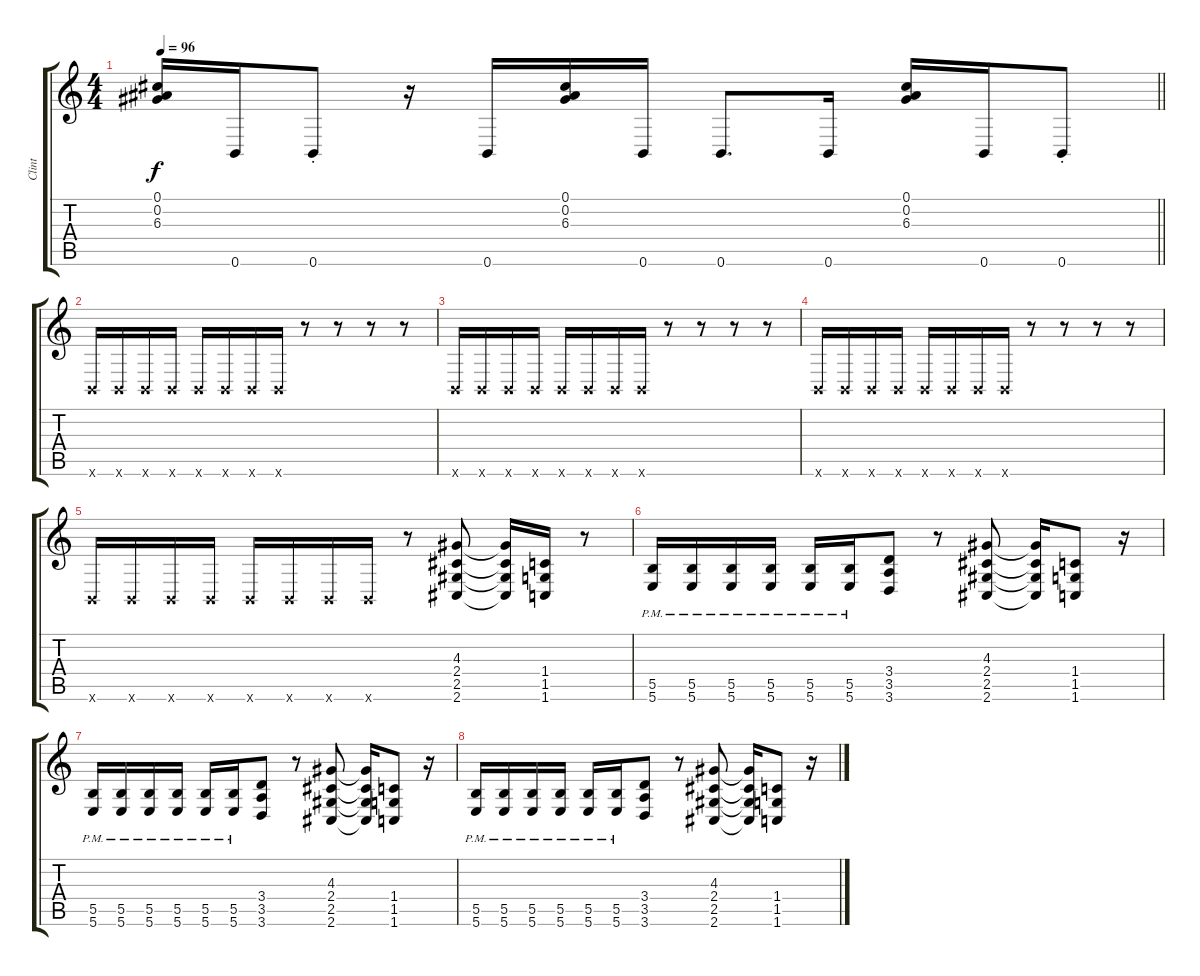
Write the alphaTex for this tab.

\track ("Clint" "Clint") {instrument distortionguitar}
\staff {score tabs}
\tuning (Db4 Ab3 E3 B2 Gb2 B1) {hide}
\ts (4 4)
\tempo 96
\clef g2
\barLineRight lightlight
\ks c
(0.1 0.2 6.3).16{dy f} 0.6.16 0.6{st}.8 r.16 0.6.16 (0.1 0.2 6.3).16 0.6.16 0.6.8{d} 0.6.16 (0.1 0.2 6.3).16 0.6.16 0.6{st}.8 |
0.6{x}.16 0.6{x}.16 0.6{x}.16 0.6{x}.16 0.6{x}.16 0.6{x}.16 0.6{x}.16 0.6{x}.16 r.8 r.8 r.8 r.8 |
0.6{x}.16 0.6{x}.16 0.6{x}.16 0.6{x}.16 0.6{x}.16 0.6{x}.16 0.6{x}.16 0.6{x}.16 r.8 r.8 r.8 r.8 |
0.6{x}.16 0.6{x}.16 0.6{x}.16 0.6{x}.16 0.6{x}.16 0.6{x}.16 0.6{x}.16 0.6{x}.16 r.8 r.8 r.8 r.8 |
0.6{x}.16 0.6{x}.16 0.6{x}.16 0.6{x}.16 0.6{x}.16 0.6{x}.16 0.6{x}.16 0.6{x}.16 r.8 (4.3 2.4 2.5 2.6).8 (4.3{t} 2.4{t} 2.5{t} 2.6{t}).16 (1.4 1.5 1.6).16 r.8 |
(5.5{pm} 5.6{pm}).16 (5.5{pm} 5.6{pm}).16 (5.5{pm} 5.6{pm}).16 (5.5{pm} 5.6{pm}).16 (5.5{pm} 5.6{pm}).16 (5.5{pm} 5.6{pm}).16 (3.4 3.5 3.6).8 r.8 (4.3 2.4 2.5 2.6).8 (4.3{t} 2.4{t} 2.5{t} 2.6{t}).16 (1.4 1.5 1.6).8 r.16 |
(5.5{pm} 5.6{pm}).16 (5.5{pm} 5.6{pm}).16 (5.5{pm} 5.6{pm}).16 (5.5{pm} 5.6{pm}).16 (5.5{pm} 5.6{pm}).16 (5.5{pm} 5.6{pm}).16 (3.4 3.5 3.6).8 r.8 (4.3 2.4 2.5 2.6).8 (4.3{t} 2.4{t} 2.5{t} 2.6{t}).16 (1.4 1.5 1.6).8 r.16 |
(5.5{pm} 5.6{pm}).16 (5.5{pm} 5.6{pm}).16 (5.5{pm} 5.6{pm}).16 (5.5{pm} 5.6{pm}).16 (5.5{pm} 5.6{pm}).16 (5.5{pm} 5.6{pm}).16 (3.4 3.5 3.6).8 r.8 (4.3 2.4 2.5 2.6).8 (4.3{t} 2.4{t} 2.5{t} 2.6{t}).16 (1.4 1.5 1.6).8 r.16
